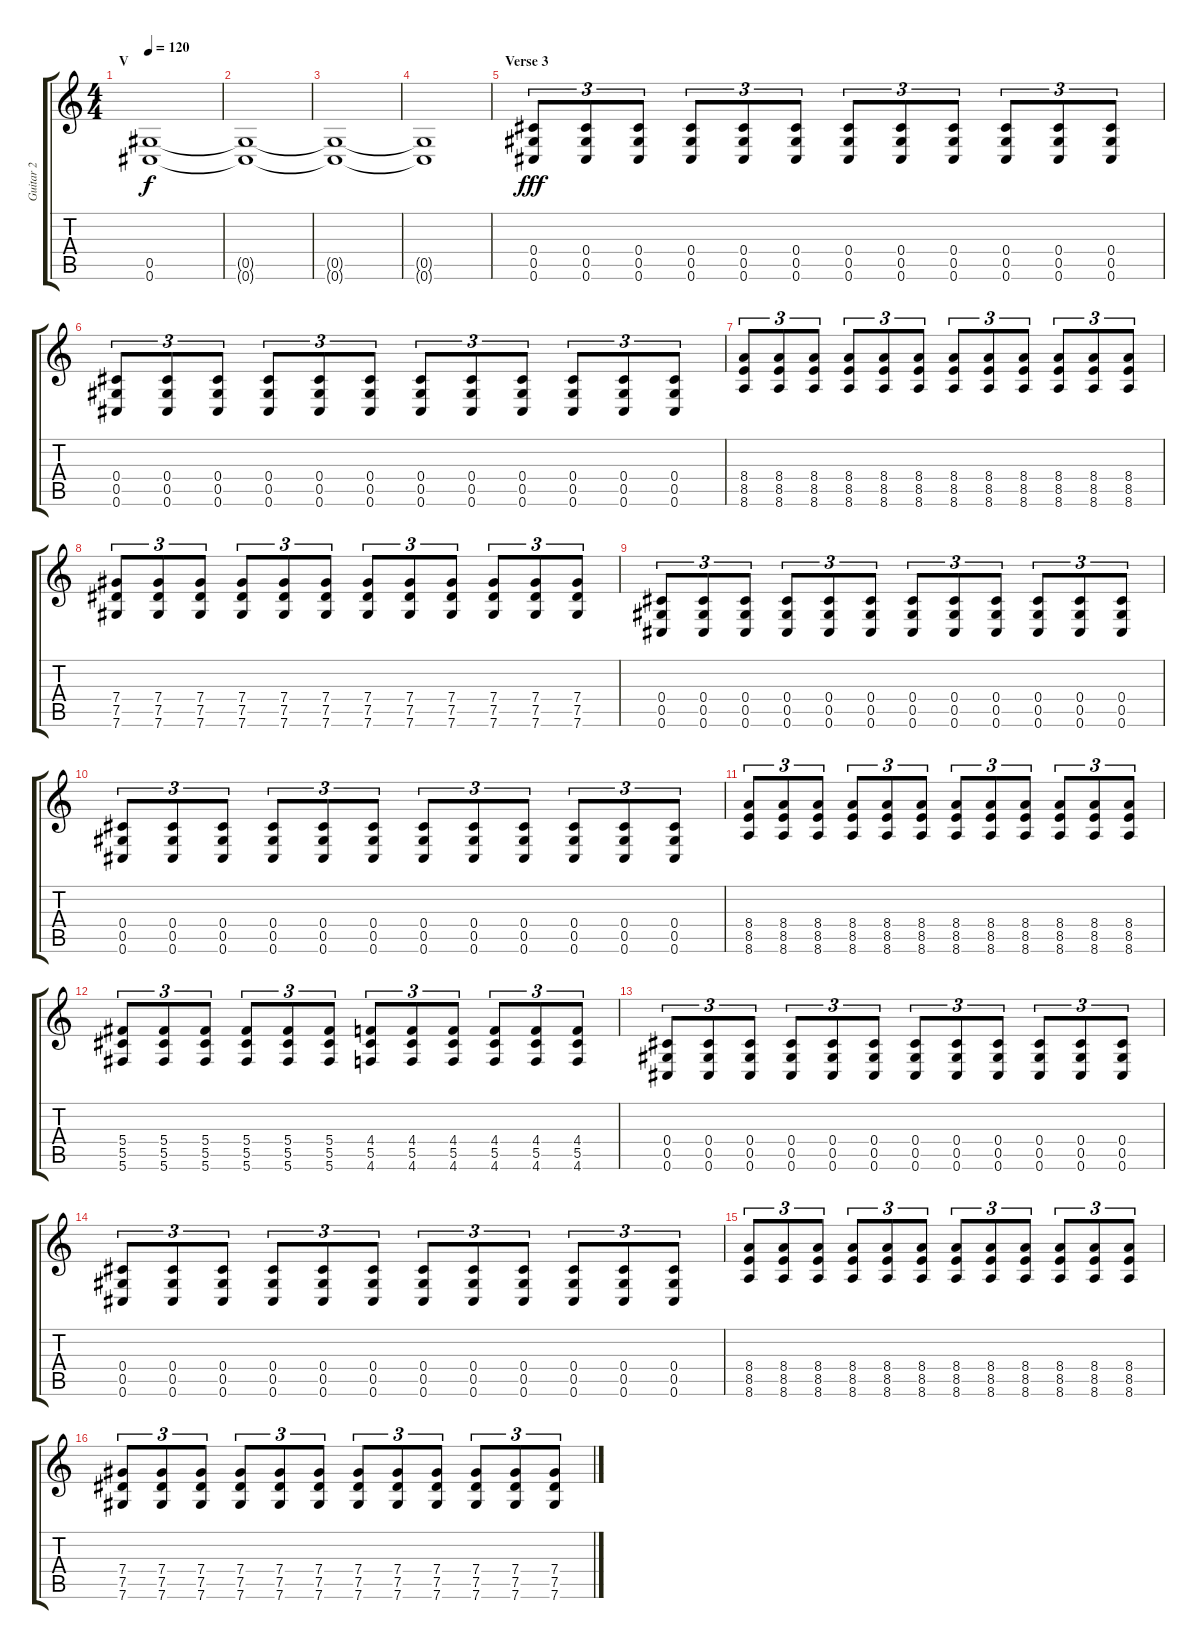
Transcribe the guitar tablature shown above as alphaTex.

\track ("Guitar 2" "Guitar 2") {instrument overdrivenguitar}
\staff {score tabs}
\tuning (Eb4 Bb3 Gb3 Db3 Ab2 Db2) {hide}
\ts (4 4)
\section ("" "V")
\tempo 120
\clef g2
\ks c
(0.5{t} 0.6{t}).1{dy f} |
(0.5{t} 0.6{t}).1 |
(0.5{t} 0.6{t}).1 |
(0.5{t} 0.6{t}).1 |
\section ("" "Verse 3")
(0.4 0.5 0.6).8{tu (3 2) dy fff} (0.4 0.5 0.6).8{tu (3 2)} (0.4 0.5 0.6).8{tu (3 2)} (0.4 0.5 0.6).8{tu (3 2)} (0.4 0.5 0.6).8{tu (3 2)} (0.4 0.5 0.6).8{tu (3 2)} (0.4 0.5 0.6).8{tu (3 2)} (0.4 0.5 0.6).8{tu (3 2)} (0.4 0.5 0.6).8{tu (3 2)} (0.4 0.5 0.6).8{tu (3 2)} (0.4 0.5 0.6).8{tu (3 2)} (0.4 0.5 0.6).8{tu (3 2)} |
(0.4 0.5 0.6).8{tu (3 2)} (0.4 0.5 0.6).8{tu (3 2)} (0.4 0.5 0.6).8{tu (3 2)} (0.4 0.5 0.6).8{tu (3 2)} (0.4 0.5 0.6).8{tu (3 2)} (0.4 0.5 0.6).8{tu (3 2)} (0.4 0.5 0.6).8{tu (3 2)} (0.4 0.5 0.6).8{tu (3 2)} (0.4 0.5 0.6).8{tu (3 2)} (0.4 0.5 0.6).8{tu (3 2)} (0.4 0.5 0.6).8{tu (3 2)} (0.4 0.5 0.6).8{tu (3 2)} |
(8.4 8.5 8.6).8{tu (3 2)} (8.4 8.5 8.6).8{tu (3 2)} (8.4 8.5 8.6).8{tu (3 2)} (8.4 8.5 8.6).8{tu (3 2)} (8.4 8.5 8.6).8{tu (3 2)} (8.4 8.5 8.6).8{tu (3 2)} (8.4 8.5 8.6).8{tu (3 2)} (8.4 8.5 8.6).8{tu (3 2)} (8.4 8.5 8.6).8{tu (3 2)} (8.4 8.5 8.6).8{tu (3 2)} (8.4 8.5 8.6).8{tu (3 2)} (8.4 8.5 8.6).8{tu (3 2)} |
(7.4 7.5 7.6).8{tu (3 2)} (7.4 7.5 7.6).8{tu (3 2)} (7.4 7.5 7.6).8{tu (3 2)} (7.4 7.5 7.6).8{tu (3 2)} (7.4 7.5 7.6).8{tu (3 2)} (7.4 7.5 7.6).8{tu (3 2)} (7.4 7.5 7.6).8{tu (3 2)} (7.4 7.5 7.6).8{tu (3 2)} (7.4 7.5 7.6).8{tu (3 2)} (7.4 7.5 7.6).8{tu (3 2)} (7.4 7.5 7.6).8{tu (3 2)} (7.4 7.5 7.6).8{tu (3 2)} |
(0.4 0.5 0.6).8{tu (3 2)} (0.4 0.5 0.6).8{tu (3 2)} (0.4 0.5 0.6).8{tu (3 2)} (0.4 0.5 0.6).8{tu (3 2)} (0.4 0.5 0.6).8{tu (3 2)} (0.4 0.5 0.6).8{tu (3 2)} (0.4 0.5 0.6).8{tu (3 2)} (0.4 0.5 0.6).8{tu (3 2)} (0.4 0.5 0.6).8{tu (3 2)} (0.4 0.5 0.6).8{tu (3 2)} (0.4 0.5 0.6).8{tu (3 2)} (0.4 0.5 0.6).8{tu (3 2)} |
(0.4 0.5 0.6).8{tu (3 2)} (0.4 0.5 0.6).8{tu (3 2)} (0.4 0.5 0.6).8{tu (3 2)} (0.4 0.5 0.6).8{tu (3 2)} (0.4 0.5 0.6).8{tu (3 2)} (0.4 0.5 0.6).8{tu (3 2)} (0.4 0.5 0.6).8{tu (3 2)} (0.4 0.5 0.6).8{tu (3 2)} (0.4 0.5 0.6).8{tu (3 2)} (0.4 0.5 0.6).8{tu (3 2)} (0.4 0.5 0.6).8{tu (3 2)} (0.4 0.5 0.6).8{tu (3 2)} |
(8.4 8.5 8.6).8{tu (3 2)} (8.4 8.5 8.6).8{tu (3 2)} (8.4 8.5 8.6).8{tu (3 2)} (8.4 8.5 8.6).8{tu (3 2)} (8.4 8.5 8.6).8{tu (3 2)} (8.4 8.5 8.6).8{tu (3 2)} (8.4 8.5 8.6).8{tu (3 2)} (8.4 8.5 8.6).8{tu (3 2)} (8.4 8.5 8.6).8{tu (3 2)} (8.4 8.5 8.6).8{tu (3 2)} (8.4 8.5 8.6).8{tu (3 2)} (8.4 8.5 8.6).8{tu (3 2)} |
(5.4 5.5 5.6).8{tu (3 2)} (5.4 5.5 5.6).8{tu (3 2)} (5.4 5.5 5.6).8{tu (3 2)} (5.4 5.5 5.6).8{tu (3 2)} (5.4 5.5 5.6).8{tu (3 2)} (5.4 5.5 5.6).8{tu (3 2)} (4.4 5.5 4.6).8{tu (3 2)} (4.4 5.5 4.6).8{tu (3 2)} (4.4 5.5 4.6).8{tu (3 2)} (4.4 5.5 4.6).8{tu (3 2)} (4.4 5.5 4.6).8{tu (3 2)} (4.4 5.5 4.6).8{tu (3 2)} |
(0.4 0.5 0.6).8{tu (3 2)} (0.4 0.5 0.6).8{tu (3 2)} (0.4 0.5 0.6).8{tu (3 2)} (0.4 0.5 0.6).8{tu (3 2)} (0.4 0.5 0.6).8{tu (3 2)} (0.4 0.5 0.6).8{tu (3 2)} (0.4 0.5 0.6).8{tu (3 2)} (0.4 0.5 0.6).8{tu (3 2)} (0.4 0.5 0.6).8{tu (3 2)} (0.4 0.5 0.6).8{tu (3 2)} (0.4 0.5 0.6).8{tu (3 2)} (0.4 0.5 0.6).8{tu (3 2)} |
(0.4 0.5 0.6).8{tu (3 2)} (0.4 0.5 0.6).8{tu (3 2)} (0.4 0.5 0.6).8{tu (3 2)} (0.4 0.5 0.6).8{tu (3 2)} (0.4 0.5 0.6).8{tu (3 2)} (0.4 0.5 0.6).8{tu (3 2)} (0.4 0.5 0.6).8{tu (3 2)} (0.4 0.5 0.6).8{tu (3 2)} (0.4 0.5 0.6).8{tu (3 2)} (0.4 0.5 0.6).8{tu (3 2)} (0.4 0.5 0.6).8{tu (3 2)} (0.4 0.5 0.6).8{tu (3 2)} |
(8.4 8.5 8.6).8{tu (3 2)} (8.4 8.5 8.6).8{tu (3 2)} (8.4 8.5 8.6).8{tu (3 2)} (8.4 8.5 8.6).8{tu (3 2)} (8.4 8.5 8.6).8{tu (3 2)} (8.4 8.5 8.6).8{tu (3 2)} (8.4 8.5 8.6).8{tu (3 2)} (8.4 8.5 8.6).8{tu (3 2)} (8.4 8.5 8.6).8{tu (3 2)} (8.4 8.5 8.6).8{tu (3 2)} (8.4 8.5 8.6).8{tu (3 2)} (8.4 8.5 8.6).8{tu (3 2)} |
(7.4 7.5 7.6).8{tu (3 2)} (7.4 7.5 7.6).8{tu (3 2)} (7.4 7.5 7.6).8{tu (3 2)} (7.4 7.5 7.6).8{tu (3 2)} (7.4 7.5 7.6).8{tu (3 2)} (7.4 7.5 7.6).8{tu (3 2)} (7.4 7.5 7.6).8{tu (3 2)} (7.4 7.5 7.6).8{tu (3 2)} (7.4 7.5 7.6).8{tu (3 2)} (7.4 7.5 7.6).8{tu (3 2)} (7.4 7.5 7.6).8{tu (3 2)} (7.4 7.5 7.6).8{tu (3 2)}
